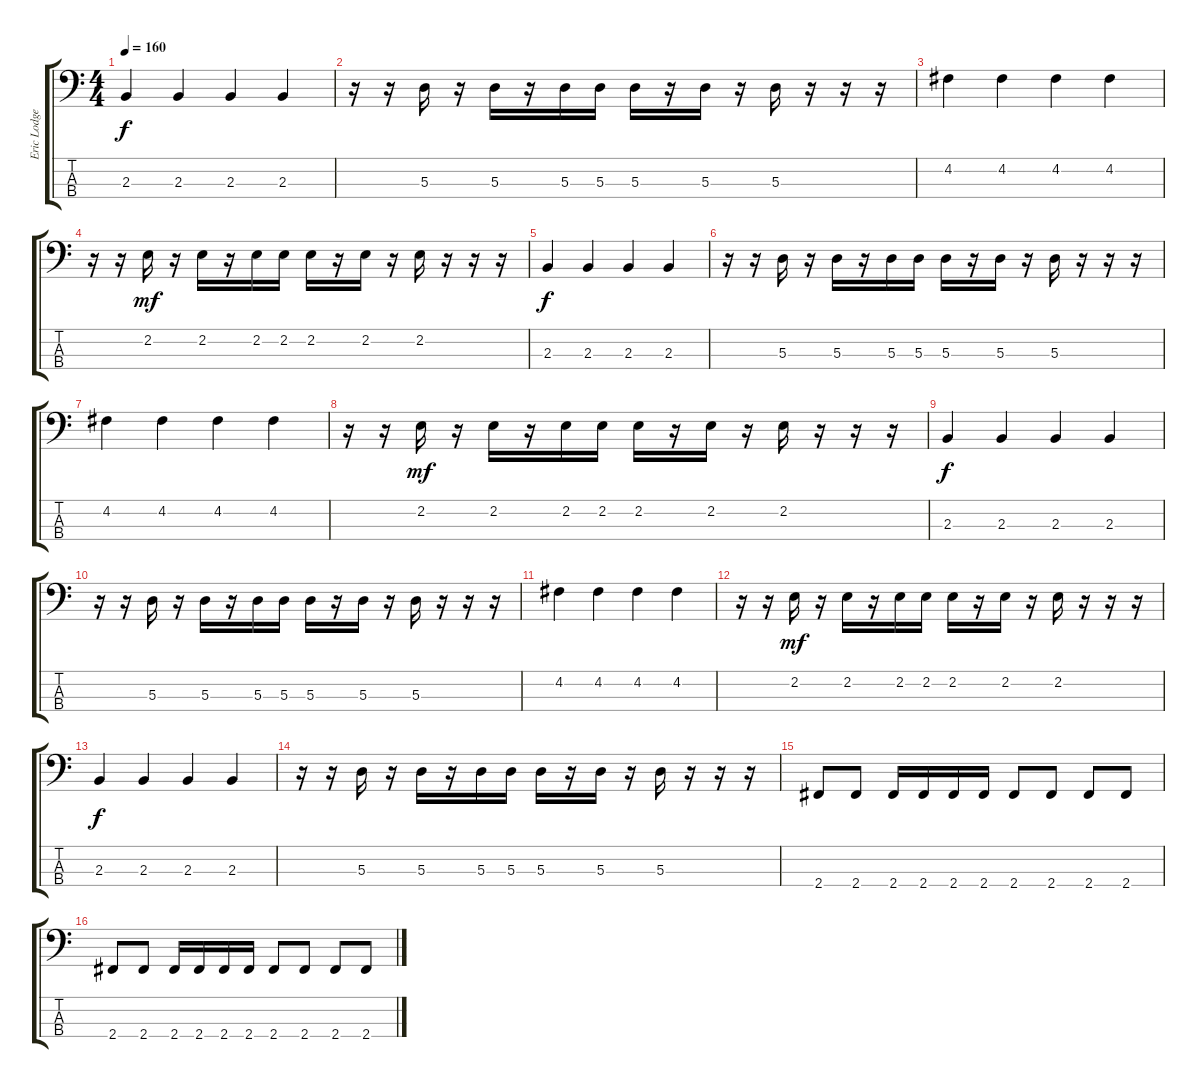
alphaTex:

\track ("Eric Lodge" "Eric Lodge") {instrument electricbassfinger}
\staff {score tabs}
\tuning (G2 D2 A1 E1) {hide}
\ts (4 4)
\tempo 160
\clef f4
\ks c
2.3.4{dy f} 2.3.4 2.3.4 2.3.4 |
r.16 r.16 5.3.16 r.16 5.3.16 r.16 5.3.16 5.3.16 5.3.16 r.16 5.3.16 r.16 5.3.16 r.16 r.16 r.16 |
4.2.4 4.2.4 4.2.4 4.2.4 |
r.16 r.16 2.2.16{dy mf} r.16 2.2.16 r.16 2.2.16 2.2.16 2.2.16 r.16 2.2.16 r.16 2.2.16 r.16 r.16 r.16 |
2.3.4{dy f} 2.3.4 2.3.4 2.3.4 |
r.16 r.16 5.3.16 r.16 5.3.16 r.16 5.3.16 5.3.16 5.3.16 r.16 5.3.16 r.16 5.3.16 r.16 r.16 r.16 |
4.2.4 4.2.4 4.2.4 4.2.4 |
r.16 r.16 2.2.16{dy mf} r.16 2.2.16 r.16 2.2.16 2.2.16 2.2.16 r.16 2.2.16 r.16 2.2.16 r.16 r.16 r.16 |
2.3.4{dy f} 2.3.4 2.3.4 2.3.4 |
r.16 r.16 5.3.16 r.16 5.3.16 r.16 5.3.16 5.3.16 5.3.16 r.16 5.3.16 r.16 5.3.16 r.16 r.16 r.16 |
4.2.4 4.2.4 4.2.4 4.2.4 |
r.16 r.16 2.2.16{dy mf} r.16 2.2.16 r.16 2.2.16 2.2.16 2.2.16 r.16 2.2.16 r.16 2.2.16 r.16 r.16 r.16 |
2.3.4{dy f} 2.3.4 2.3.4 2.3.4 |
r.16 r.16 5.3.16 r.16 5.3.16 r.16 5.3.16 5.3.16 5.3.16 r.16 5.3.16 r.16 5.3.16 r.16 r.16 r.16 |
2.4.8 2.4.8 2.4.16 2.4.16 2.4.16 2.4.16 2.4.8 2.4.8 2.4.8 2.4.8 |
2.4.8 2.4.8 2.4.16 2.4.16 2.4.16 2.4.16 2.4.8 2.4.8 2.4.8 2.4.8
